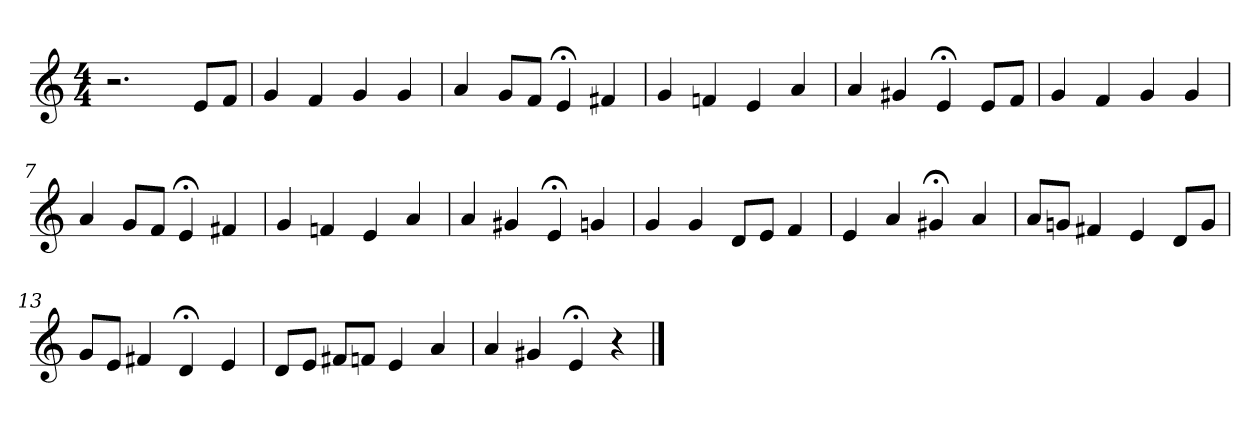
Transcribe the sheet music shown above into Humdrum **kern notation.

**kern
*part1
*staff1
*clefG2
*M4/4
=1
2.r
8e/L
8f/J
=2
4g
4f
4g
4g
=3
4a
8g/L
8f/J
4e;<
4f#X
=4
4g
4fn
4e
4a
=5
4a
4g#X
4e;<
8e/L
8f/J
=6
4g
4f
4g
4g
=7
4a
8g/L
8f/J
4e;<
4f#X
=8
4g
4fn
4e
4a
=9
4a
4g#X
4e;<
4gn
=10
4g
4g
8d/L
8e/J
4f
=11
4e
4a
4g#X;<
4a
=12
8a/L
8gn/J
4f#X
4e
8d/L
8g/J
=13
8g/L
8e/J
4f#X
4d;<
4e
=14
8d/L
8e/J
8f#X/L
8fn/J
4e
4a
=15
4a
4g#X
4e;<
4r
==
*-
